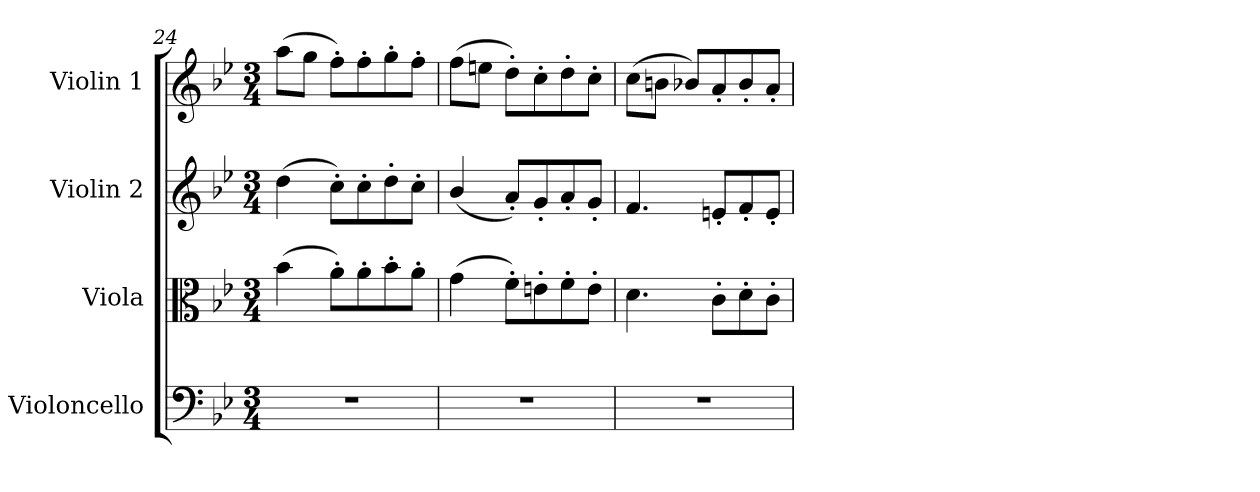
**kern	**kern	**kern	**kern
*part4	*part3	*part2	*part1
*staff4	*staff3	*staff2	*staff1
*I"Violoncello	*I"Viola	*I"Violin 2	*I"Violin 1
*I'Vc	*I'Vla	*I'Vln	*I'Vln
!!LO:LB:g=z
*clefF4	*clefC3	*clefG2	*clefG2
*k[b-e-]	*k[b-e-]	*k[b-e-]	*k[b-e-]
*M3/4	*M3/4	*M3/4	*M3/4
=24	=24	=24	=24
2.r	(4b-\	(4dd\	(8aa\L
.	.	.	8gg\J
.	8a'\L)	8cc'\L)	8ff'\L)
.	8a'\	8cc'\	8ff'\
.	8b-'\	8dd'\	8gg'\
.	8a'\J	8cc'\J	8ff'\J
=25	=25	=25	=25
2.r	(4g\	(4b-/	(8ff\L
.	.	.	8een\J
.	8f'\L)	8a'/L)	8dd'\L)
.	8en'\	8g'/	8cc'\
.	8f'\	8a'/	8dd'\
.	8e'\J	8g'/J	8cc'\J
=26	=26	=26	=26
2.r	4.d\	4.f/	(8cc\L
.	.	.	8bn\J
.	.	.	8b-X/L)
.	8c'\L	8en'/L	8a'/
.	8d'\	8f'/	8b-'/
.	8c'\J	8e'/J	8a'/J
=	=	=	=
*-	*-	*-	*-
